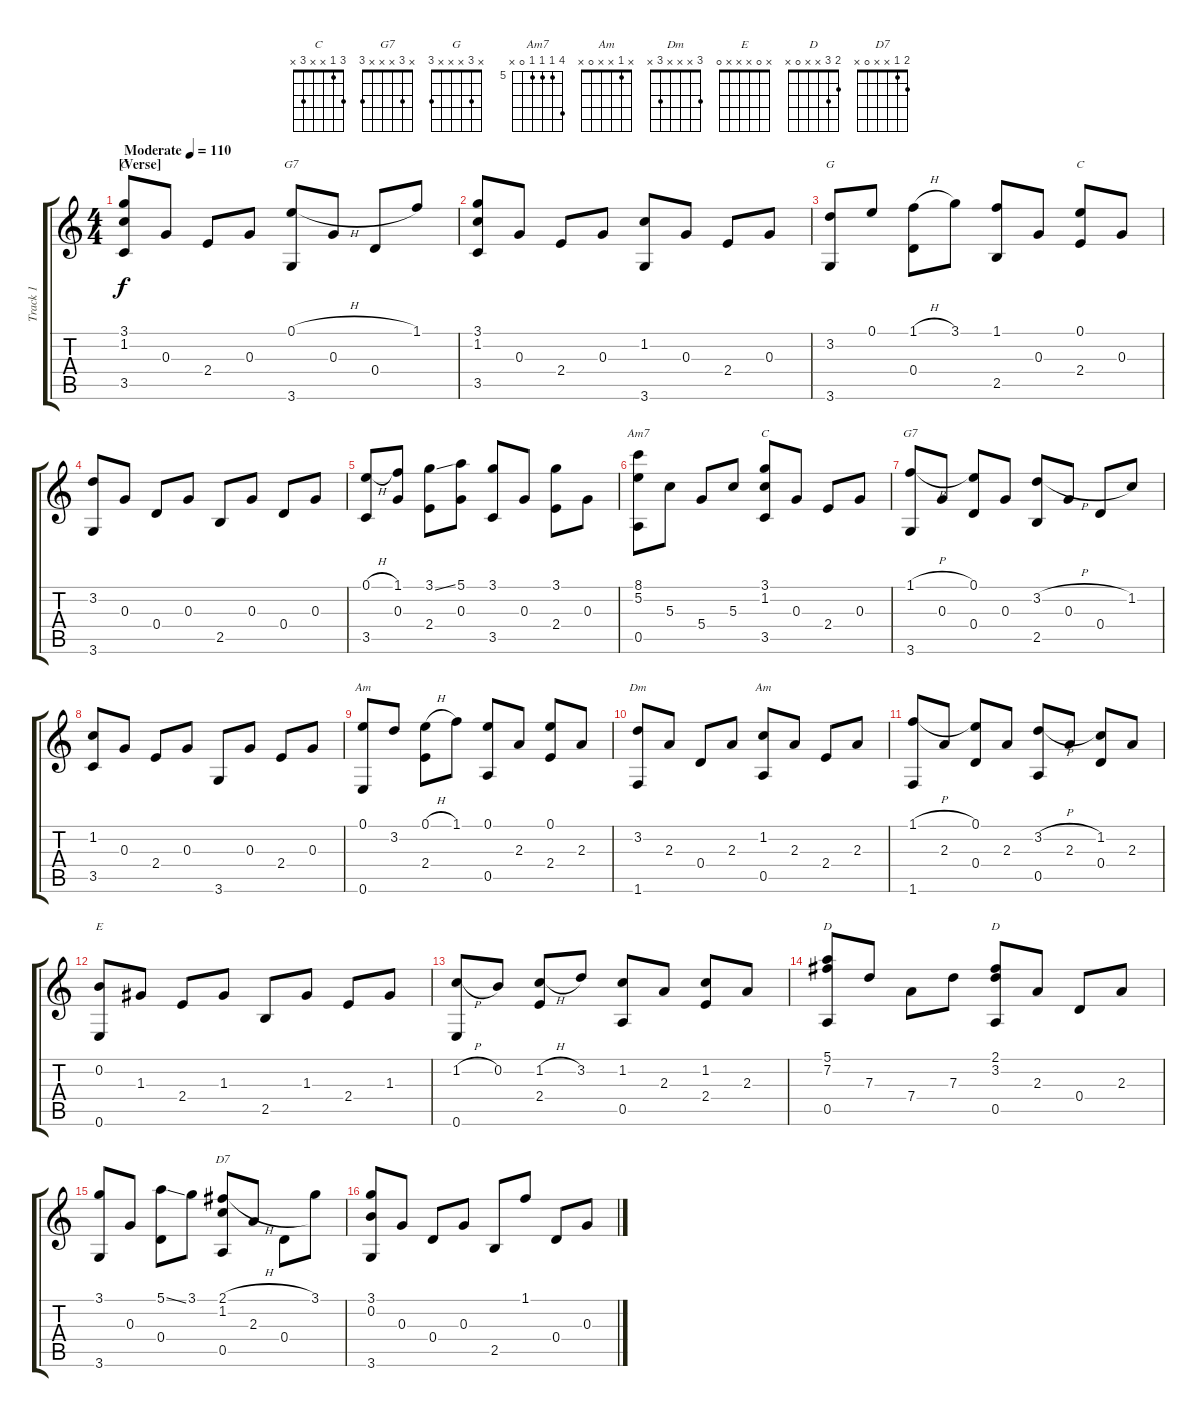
\track ("Track 1" "Track 1") {instrument acousticguitarsteel}
\staff {score tabs}
\tuning (E4 B3 G3 D3 A2 E2) {hide}
\chord ("C" 3 x x x 3 x)
\chord ("G7" 0 x x x x 3)
\chord ("G" x 3 x x x 3)
\chord ("C" 0 x x 2 x x)
\chord ("Am7" 8 5 5 5 0 x) {firstfret 5}
\chord ("C" 3 1 x x 3 x)
\chord ("G7" x 3 x x x 3)
\chord ("Am" 3 x x x 3 x)
\chord ("Dm" 3 x x x 3 x)
\chord ("Am" x 1 x x 0 x)
\chord ("E" x 0 x x x 0)
\chord ("D" 5 7 x x 0 x) {firstfret 5}
\chord ("D" 2 3 x x 0 x)
\chord ("D7" 2 1 x x 0 x)
\ts (4 4)
\section ("" "[Verse]")
\tempo (110 "Moderate")
\clef g2
\ks c
(3.1 1.2 3.5).8{ch "C" dy f instrument acousticguitarsteel} 0.3.8 2.4.8 0.3.8 (0.1{h} 3.6).8{ch "G7"} 0.3.8 0.4.8 1.1.8 |
(3.1 1.2 3.5).8 0.3.8 2.4.8 0.3.8 (1.2 3.6).8 0.3.8 2.4.8 0.3.8 |
(3.2 3.6).8{ch "G"} 0.1.8 (1.1{h} 0.4).8 3.1.8 (1.1 2.5).8 0.3.8 (0.1 2.4).8{ch "C"} 0.3.8 |
(3.2 3.6).8 0.3.8 0.4.8 0.3.8 2.5.8 0.3.8 0.4.8 0.3.8 |
(0.1{h} 3.5).8 (1.1 0.3).8 (3.1{ss} 2.4).8 (5.1 0.3).8 (3.1 3.5).8 0.3.8 (3.1 2.4).8 0.3.8 |
(8.1 5.2 0.5).8{ch "Am7"} 5.3.8 5.4.8 5.3.8 (3.1 1.2 3.5).8{ch "C"} 0.3.8 2.4.8 0.3.8 |
(1.1{h} 3.6).8{ch "G7"} 0.3.8 (0.1 0.4).8 0.3.8 (3.2{h} 2.5).8 0.3.8 0.4.8 1.2.8 |
(1.2 3.5).8 0.3.8 2.4.8 0.3.8 3.6.8 0.3.8 2.4.8 0.3.8 |
(0.1 0.6).8{ch "Am"} 3.2.8 (0.1{h} 2.4).8 1.1.8 (0.1 0.5).8 2.3.8 (0.1 2.4).8 2.3.8 |
(3.2 1.6).8{ch "Dm"} 2.3.8 0.4.8 2.3.8 (1.2 0.5).8{ch "Am"} 2.3.8 2.4.8 2.3.8 |
(1.1{h} 1.6).8 2.3.8 (0.1 0.4).8 2.3.8 (3.2{h} 0.5).8 2.3.8 (1.2 0.4).8 2.3.8 |
(0.2 0.6).8{ch "E"} 1.3.8 2.4.8 1.3.8 2.5.8 1.3.8 2.4.8 1.3.8 |
(1.2{h} 0.6).8 0.2.8 (1.2{h} 2.4).8 3.2.8 (1.2 0.5).8 2.3.8 (1.2 2.4).8 2.3.8 |
(5.1 7.2 0.5).8{ch "D"} 7.3.8 7.4.8 7.3.8 (2.1 3.2 0.5).8{ch "D"} 2.3.8 0.4.8 2.3.8 |
(3.1 3.6).8 0.3.8 (5.1{ss} 0.4).8 3.1.8 (2.1{h} 1.2 0.5).8{ch "D7"} 2.3.8 0.4.8 3.1.8 |
(3.1 0.2 3.6).8 0.3.8 0.4.8 0.3.8 2.5.8 1.1.8 0.4.8 0.3.8
